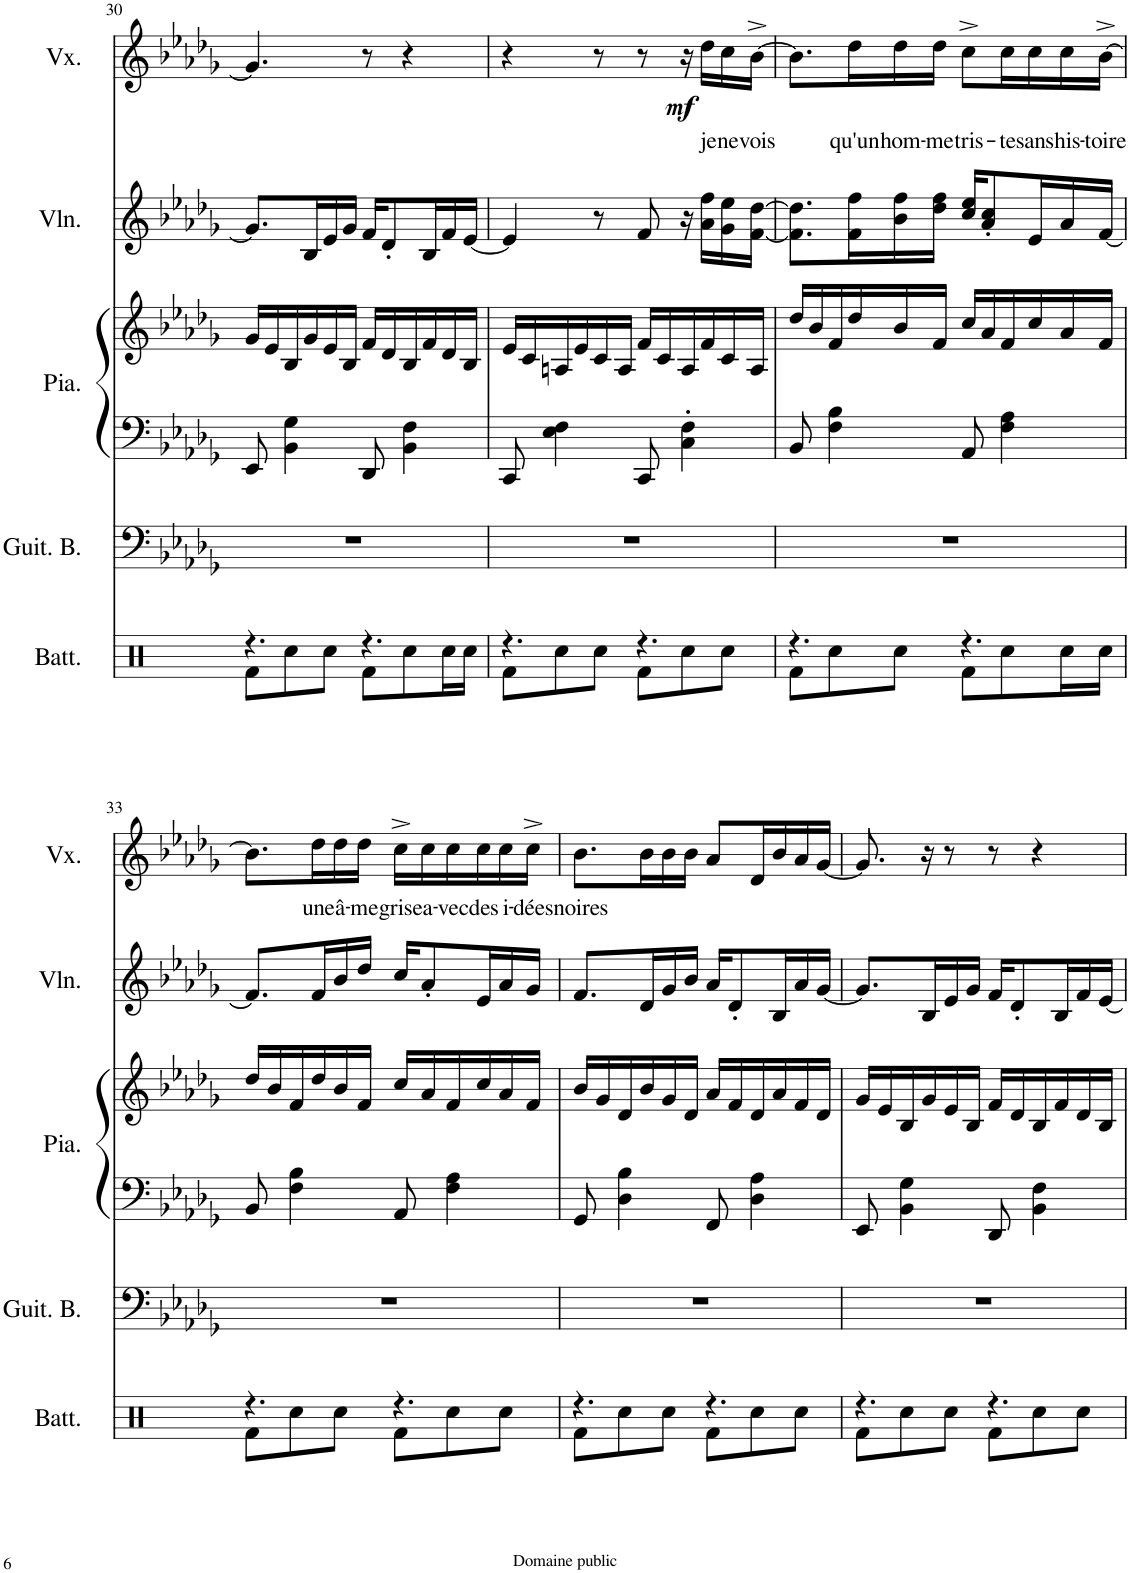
**kern	**kern	**kern	**kern	**kern	**kern	**text	**dynam
*part5	*part4	*part3	*part3	*part2	*part1	*part1	*part1
*staff6	*staff5	*staff4	*staff3	*staff2	*staff1	*staff1	*staff1
*I"Batterie	*I"Guitare basse	*I"Piano	*	*I"Violon	*I"Voix	*	*
*I'Batt.	*I'Guit. B.	*I'Pia.	*	*I'Vln.	*I'Vx.	*	*
!!LO:PB:g=z
*clefX	*clefF4	*clefF4	*clefG2	*clefG2	*clefG2	*	*
*	*Trd7c12	*	*	*	*	*	*
*k[]	*k[b-e-a-d-g-]	*k[b-e-a-d-g-]	*k[b-e-a-d-g-]	*k[b-e-a-d-g-]	*k[b-e-a-d-g-]	*	*
*M6/8	*M6/8	*M6/8	*M6/8	*M6/8	*M6/8	*	*
=30	=30	=30	=30	=30	=30	=30	=30
*^	*	*	*	*	*	*	*
4.r	8Rf\L	2.r	8EE-/	16g-/LL	8.g-/L]	4.g-/]	.	.
.	.	.	.	16e-/	.	.	.	.
.	8Rcc\	.	4BB-\ 4G-\	16B-/	.	.	.	.
.	.	.	.	16g-/	16B-/L	.	.	.
.	8Rcc\J	.	.	16e-/	16e-/	.	.	.
.	.	.	.	16B-/JJ	16g-/JJ	.	.	.
4.r	8Rf\L	.	8DD-/	16f/LL	16f/KL	8r	.	.
.	.	.	.	16d-/	8d-'/	.	.	.
.	8Rcc\	.	4BB-\ 4F\	16B-/	.	4r	.	.
.	.	.	.	16f/	16B-/L	.	.	.
.	16Rcc\L	.	.	16d-/	16f/	.	.	.
.	16Rcc\JJ	.	.	16B-/JJ	[16e-/JJ	.	.	.
=31	=31	=31	=31	=31	=31	=31	=31	=31
4.r	8Rf\L	2.r	8CC/	16e-/LL	4e-/]	4r	.	.
.	.	.	.	16c/	.	.	.	.
.	8Rcc\	.	4E-\ 4F\	16An/	.	.	.	.
.	.	.	.	16e-/	.	.	.	.
.	8Rcc\J	.	.	16c/	8r	8r	.	.
.	.	.	.	16A/JJ	.	.	.	.
4.r	8Rf\L	.	8CC/	16f/LL	8f/	8r	.	.
.	.	.	.	16c/	.	.	.	.
!	!	!	!	!	!	!	!	!LO:DY:b
.	8Rcc\	.	4C\' 4F\'	16A/	16r	16r	.	mf
!	!	!	!	!	!	!	!LO:LY:b	!
.	.	.	.	16f/	16a-\ 16ff\LL	16dd-\LL	je	.
!	!	!	!	!	!	!	!LO:LY:b	!
.	8Rcc\J	.	.	16c/	16g-\ 16ee-\	16cc\	ne	.
!	!	!	!	!	!	!	!LO:LY:b	!
.	.	.	.	16A/JJ	[16f\ [16dd-\JJ	[16b-^\JJ	vois	.
=32	=32	=32	=32	=32	=32	=32	=32	=32
4.r	8Rf\L	2.r	8BB-/	16dd-/LL	8.f\] 8.dd-\]L	8.b-\L]	.	.
.	.	.	.	16b-/	.	.	.	.
.	8Rcc\	.	4F\ 4B-\	16f/	.	.	.	.
!	!	!	!	!	!	!	!LO:LY:b	!
.	.	.	.	16dd-/	16f\ 16ff\L	16dd-\L	qu'un	.
!	!	!	!	!	!	!	!LO:LY:b	!
.	8Rcc\J	.	.	16b-/	16b-\ 16ff\	16dd-\	hom-	.
!	!	!	!	!	!	!	!LO:LY:b	!
.	.	.	.	16f/JJ	16dd-\ 16ff\JJ	16dd-\JJ	-me	.
!	!	!	!	!	!	!	!LO:LY:b	!
4.r	8Rf\L	.	8AA-/	16cc/LL	16cc/ 16ee-/KL	8cc^\L	tris-	.
.	.	.	.	16a-/	8a-/' 8cc/'	.	.	.
!	!	!	!	!	!	!	!LO:LY:b	!
.	8Rcc\	.	4F\ 4A-\	16f/	.	16cc\L	-te	.
!	!	!	!	!	!	!	!LO:LY:b	!
.	.	.	.	16cc/	16e-/L	16cc\	sans	.
!	!	!	!	!	!	!	!LO:LY:b	!
.	16Rcc\L	.	.	16a-/	16a-/	16cc\	his-	.
!	!	!	!	!	!	!	!LO:LY:b	!
.	16Rcc\JJ	.	.	16f/JJ	[16f/JJ	[16b-^\JJ	-toire	.
!!LO:LB:g=z
=33	=33	=33	=33	=33	=33	=33	=33	=33
4.r	8Rf\L	2.r	8BB-/	16dd-/LL	8.f/L]	8.b-\L]	.	.
.	.	.	.	16b-/	.	.	.	.
.	8Rcc\	.	4F\ 4B-\	16f/	.	.	.	.
!	!	!	!	!	!	!	!LO:LY:b	!
.	.	.	.	16dd-/	16f/L	16dd-\L	une	.
!	!	!	!	!	!	!	!LO:LY:b	!
.	8Rcc\J	.	.	16b-/	16b-/	16dd-\	â-	.
!	!	!	!	!	!	!	!LO:LY:b	!
.	.	.	.	16f/JJ	16dd-/JJ	16dd-\JJ	-me	.
!	!	!	!	!	!	!	!LO:LY:b	!
4.r	8Rf\L	.	8AA-/	16cc/LL	16cc/KL	16cc^\LL	grise	.
!	!	!	!	!	!	!	!LO:LY:b	!
.	.	.	.	16a-/	8a-'/	16cc\	a-	.
!	!	!	!	!	!	!	!LO:LY:b	!
.	8Rcc\	.	4F\ 4A-\	16f/	.	16cc\	-vec	.
!	!	!	!	!	!	!	!LO:LY:b	!
.	.	.	.	16cc/	16e-/L	16cc\	des	.
!	!	!	!	!	!	!	!LO:LY:b	!
.	8Rcc\J	.	.	16a-/	16a-/	16cc\	i-	.
!	!	!	!	!	!	!	!LO:LY:b	!
.	.	.	.	16f/JJ	16g-/JJ	16cc^\JJ	-dées	.
=34	=34	=34	=34	=34	=34	=34	=34	=34
!	!	!	!	!	!	!	!LO:LY:b	!
4.r	8Rf\L	2.r	8GG-/	16b-/LL	8.f/L	8.b-\L	noires	.
.	.	.	.	16g-/	.	.	.	.
.	8Rcc\	.	4D-\ 4B-\	16d-/	.	.	.	.
.	.	.	.	16b-/	16d-/L	16b-\L	.	.
.	8Rcc\J	.	.	16g-/	16g-/	16b-\	.	.
.	.	.	.	16d-/JJ	16b-/JJ	16b-\JJ	.	.
4.r	8Rf\L	.	8FF/	16a-/LL	16a-/KL	8a-/L	.	.
.	.	.	.	16f/	8d-'/	.	.	.
.	8Rcc\	.	4D-\ 4A-\	16d-/	.	16d-/L	.	.
.	.	.	.	16a-/	16B-/L	16b-/	.	.
.	8Rcc\J	.	.	16f/	16a-/	16a-/	.	.
.	.	.	.	16d-/JJ	[16g-/JJ	[16g-/JJ	.	.
=35	=35	=35	=35	=35	=35	=35	=35	=35
4.r	8Rf\L	2.r	8EE-/	16g-/LL	8.g-/L]	8.g-/]	.	.
.	.	.	.	16e-/	.	.	.	.
.	8Rcc\	.	4BB-\ 4G-\	16B-/	.	.	.	.
.	.	.	.	16g-/	16B-/L	16r	.	.
.	8Rcc\J	.	.	16e-/	16e-/	8r	.	.
.	.	.	.	16B-/JJ	16g-/JJ	.	.	.
4.r	8Rf\L	.	8DD-/	16f/LL	16f/KL	8r	.	.
.	.	.	.	16d-/	8d-'/	.	.	.
.	8Rcc\	.	4BB-\ 4F\	16B-/	.	4r	.	.
.	.	.	.	16f/	16B-/L	.	.	.
.	8Rcc\J	.	.	16d-/	16f/	.	.	.
.	.	.	.	16B-/JJ	[16e-/JJ	.	.	.
*v	*v	*	*	*	*	*	*	*
=	=	=	=	=	=	=	=
*-	*-	*-	*-	*-	*-	*-	*-
